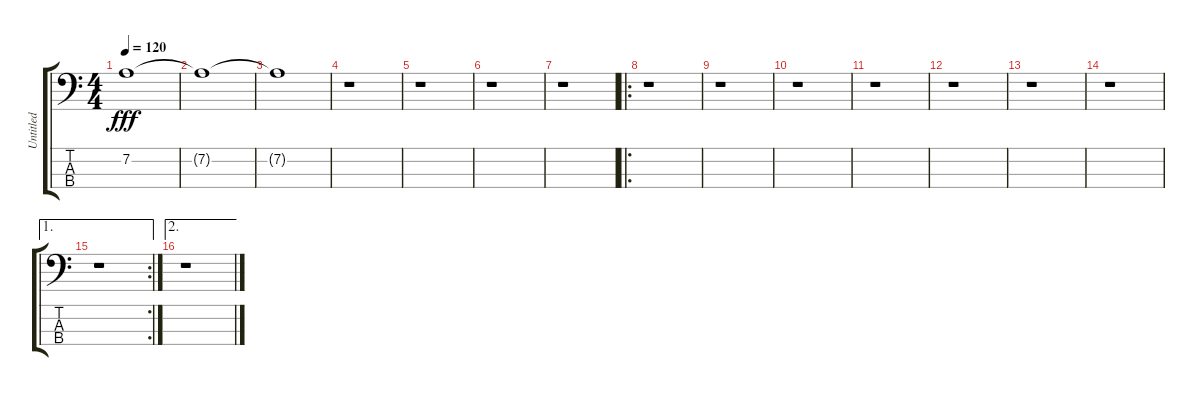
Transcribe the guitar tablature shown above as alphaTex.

\track ("Untitled" "Untitled") {instrument electricbassfinger}
\staff {score tabs}
\tuning (G2 D2 A1 E1) {hide}
\ts (4 4)
\tempo 120
\clef f4
\ks c
7.2{t}.1{dy fff} |
7.2{t}.1 |
7.2{t}.1 |
r.1 |
r.1 |
r.1 |
r.1 |
\ro
r.1 |
r.1 |
r.1 |
r.1 |
r.1 |
r.1 |
r.1 |
\ae 1
\rc 2
r.1 |
\ae 2
r.1
